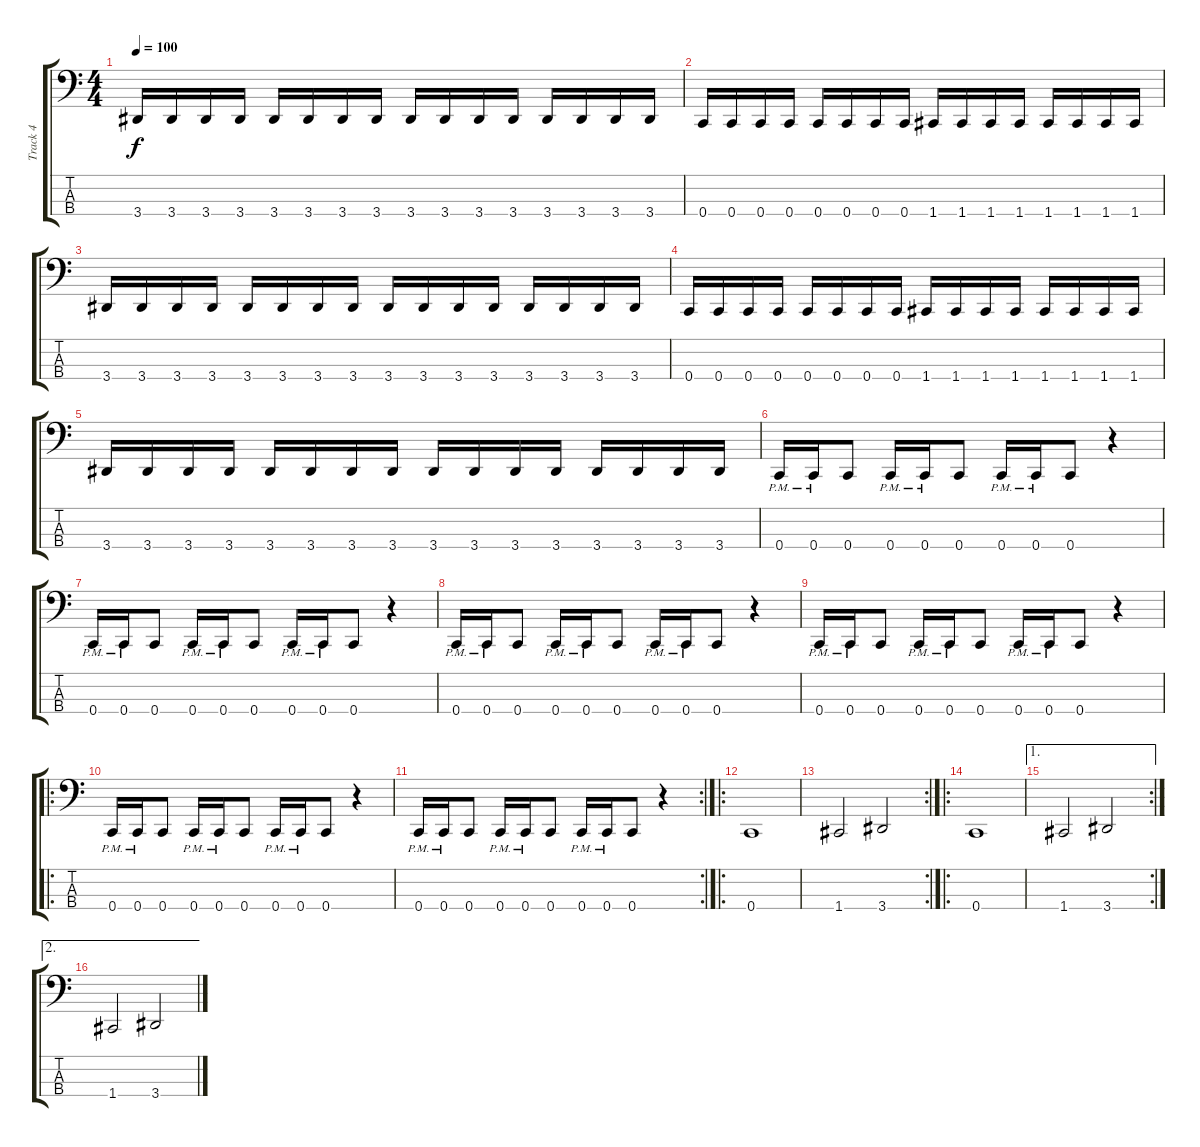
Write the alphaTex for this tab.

\track ("Track 4" "Track 4") {instrument electricbassfinger}
\staff {score tabs}
\tuning (F2 C2 G1 C1) {hide}
\ts (4 4)
\tempo 100
\clef f4
\ks c
3.4.16{dy f} 3.4.16 3.4.16 3.4.16 3.4.16 3.4.16 3.4.16 3.4.16 3.4.16 3.4.16 3.4.16 3.4.16 3.4.16 3.4.16 3.4.16 3.4.16 |
0.4.16 0.4.16 0.4.16 0.4.16 0.4.16 0.4.16 0.4.16 0.4.16 1.4.16 1.4.16 1.4.16 1.4.16 1.4.16 1.4.16 1.4.16 1.4.16 |
3.4.16 3.4.16 3.4.16 3.4.16 3.4.16 3.4.16 3.4.16 3.4.16 3.4.16 3.4.16 3.4.16 3.4.16 3.4.16 3.4.16 3.4.16 3.4.16 |
0.4.16 0.4.16 0.4.16 0.4.16 0.4.16 0.4.16 0.4.16 0.4.16 1.4.16 1.4.16 1.4.16 1.4.16 1.4.16 1.4.16 1.4.16 1.4.16 |
3.4.16 3.4.16 3.4.16 3.4.16 3.4.16 3.4.16 3.4.16 3.4.16 3.4.16 3.4.16 3.4.16 3.4.16 3.4.16 3.4.16 3.4.16 3.4.16 |
0.4{pm}.16 0.4{pm}.16 0.4.8 0.4{pm}.16 0.4{pm}.16 0.4.8 0.4{pm}.16 0.4{pm}.16 0.4.8 r.4 |
0.4{pm}.16 0.4{pm}.16 0.4.8 0.4{pm}.16 0.4{pm}.16 0.4.8 0.4{pm}.16 0.4{pm}.16 0.4.8 r.4 |
0.4{pm}.16 0.4{pm}.16 0.4.8 0.4{pm}.16 0.4{pm}.16 0.4.8 0.4{pm}.16 0.4{pm}.16 0.4.8 r.4 |
0.4{pm}.16 0.4{pm}.16 0.4.8 0.4{pm}.16 0.4{pm}.16 0.4.8 0.4{pm}.16 0.4{pm}.16 0.4.8 r.4 |
\ro
0.4{pm}.16 0.4{pm}.16 0.4.8 0.4{pm}.16 0.4{pm}.16 0.4.8 0.4{pm}.16 0.4{pm}.16 0.4.8 r.4 |
\rc 2
0.4{pm}.16 0.4{pm}.16 0.4.8 0.4{pm}.16 0.4{pm}.16 0.4.8 0.4{pm}.16 0.4{pm}.16 0.4.8 r.4 |
\ro
0.4.1 |
\rc 2
1.4.2 3.4.2 |
\ro
0.4.1 |
\ae 1
\rc 2
1.4.2 3.4.2 |
\ae 2
1.4.2 3.4.2
